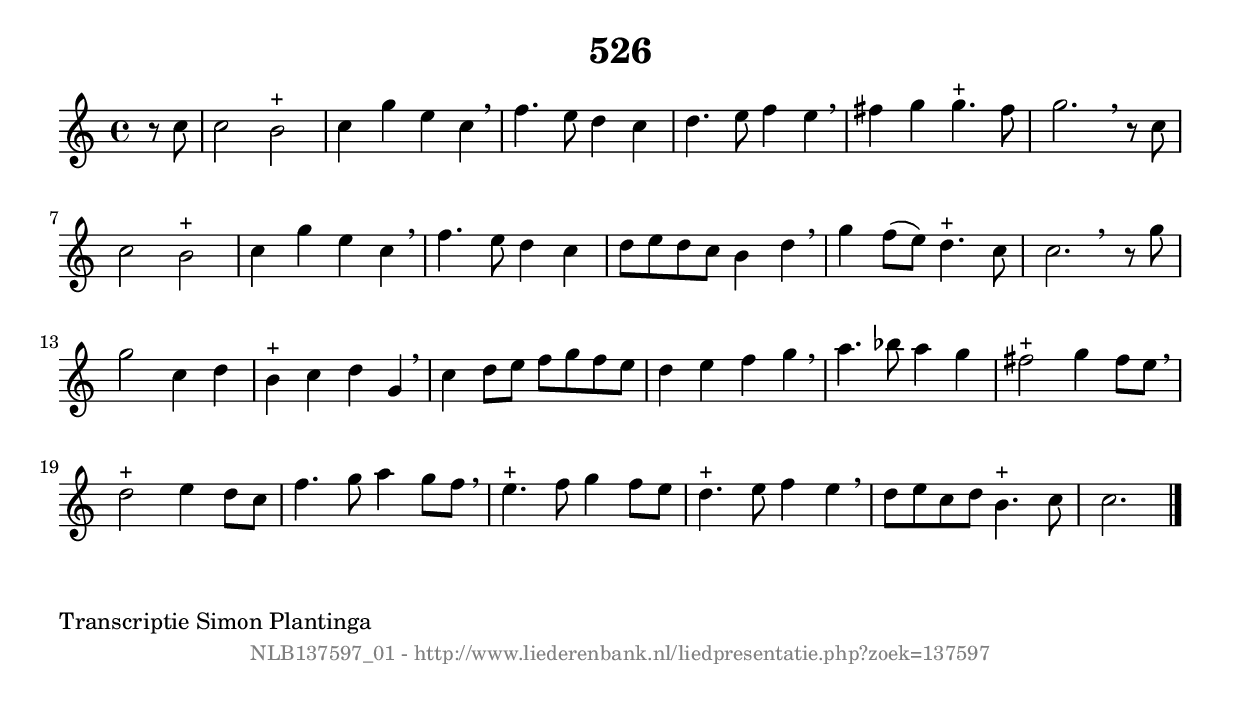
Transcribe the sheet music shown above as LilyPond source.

%
% produced by wce2krn 1.64 (7 June 2014)
%
\version"2.16"
#(append! paper-alist '(("long" . (cons (* 210 mm) (* 2000 mm)))))
#(set-default-paper-size "long")
sb = {\breathe}
mBreak = {\breathe }
bBreak = {\breathe }
x = {\once\override NoteHead #'style = #'cross }
gl=\glissando
itime={\override Staff.TimeSignature #'stencil = ##f }
ficta = {\once\set suggestAccidentals = ##t}
fine = {\once\override Score.RehearsalMark #'self-alignment-X = #1 \mark \markup {\italic{Fine}}}
dc = {\once\override Score.RehearsalMark #'self-alignment-X = #1 \mark \markup {\italic{D.C.}}}
dcf = {\once\override Score.RehearsalMark #'self-alignment-X = #1 \mark \markup {\italic{D.C. al Fine}}}
dcc = {\once\override Score.RehearsalMark #'self-alignment-X = #1 \mark \markup {\italic{D.C. al Coda}}}
ds = {\once\override Score.RehearsalMark #'self-alignment-X = #1 \mark \markup {\italic{D.S.}}}
dsf = {\once\override Score.RehearsalMark #'self-alignment-X = #1 \mark \markup {\italic{D.S. al Fine}}}
dsc = {\once\override Score.RehearsalMark #'self-alignment-X = #1 \mark \markup {\italic{D.S. al Coda}}}
pv = {\set Score.repeatCommands = #'((volta "1"))}
sv = {\set Score.repeatCommands = #'((volta "2"))}
tv = {\set Score.repeatCommands = #'((volta "3"))}
qv = {\set Score.repeatCommands = #'((volta "4"))}
xv = {\set Score.repeatCommands = #'((volta #f))}
\header{ tagline = ""
title = "526"
}
\score {{
\key c \major
\relative g'
{
\set melismaBusyProperties = #'()
\partial 32*8
\time 4/4
\tempo 4=120
\override Score.MetronomeMark #'transparent = ##t
\override Score.RehearsalMark #'break-visibility = #(vector #t #t #f)
r8 c8 | c2 b2^"+" | c4 g'4 e4 c4 \sb | f4. e8 d4 c4 | d4. e8 f4 e4 \sb | fis4 g4 g4.^"+" fis8 | g2. \mBreak
r8 c,8 | c2 b2^"+" | c4 g'4 e4 c4 \sb | f4. e8 d4 c4 | d8 e8 d8 c8 b4 d4 \sb | g4 f8( e8) d4.^"+" c8 | c2. \bar ":|:" \bBreak
r8 g'8 | g2 c,4 d4 | b4^"+" c4 d4 g,4 \sb | c4 d8 e8 f8 g8 f8 e8 | d4 e4 f4 g4 \sb | a4. bes8 a4 g4 | fis2^"+" g4 fis8 e8 | \mBreak \bar "|"
d2^"+" e4 d8 c8 | f4. g8 a4 g8 f8 \sb | e4.^"+" f8 g4 f8 e8 | d4.^"+" e8 f4 e4 \sb | d8 e8 c8 d8 b4.^"+" c8 | c2. \bar "|."
 }}
 \midi { }
 \layout {
            indent = 0.0\cm
}
}
\markup { \wordwrap-string #" 
Transcriptie Simon Plantinga
"}
\markup { \vspace #0 } \markup { \with-color #grey \fill-line { \center-column { \smaller "NLB137597_01 - http://www.liederenbank.nl/liedpresentatie.php?zoek=137597" } } }
